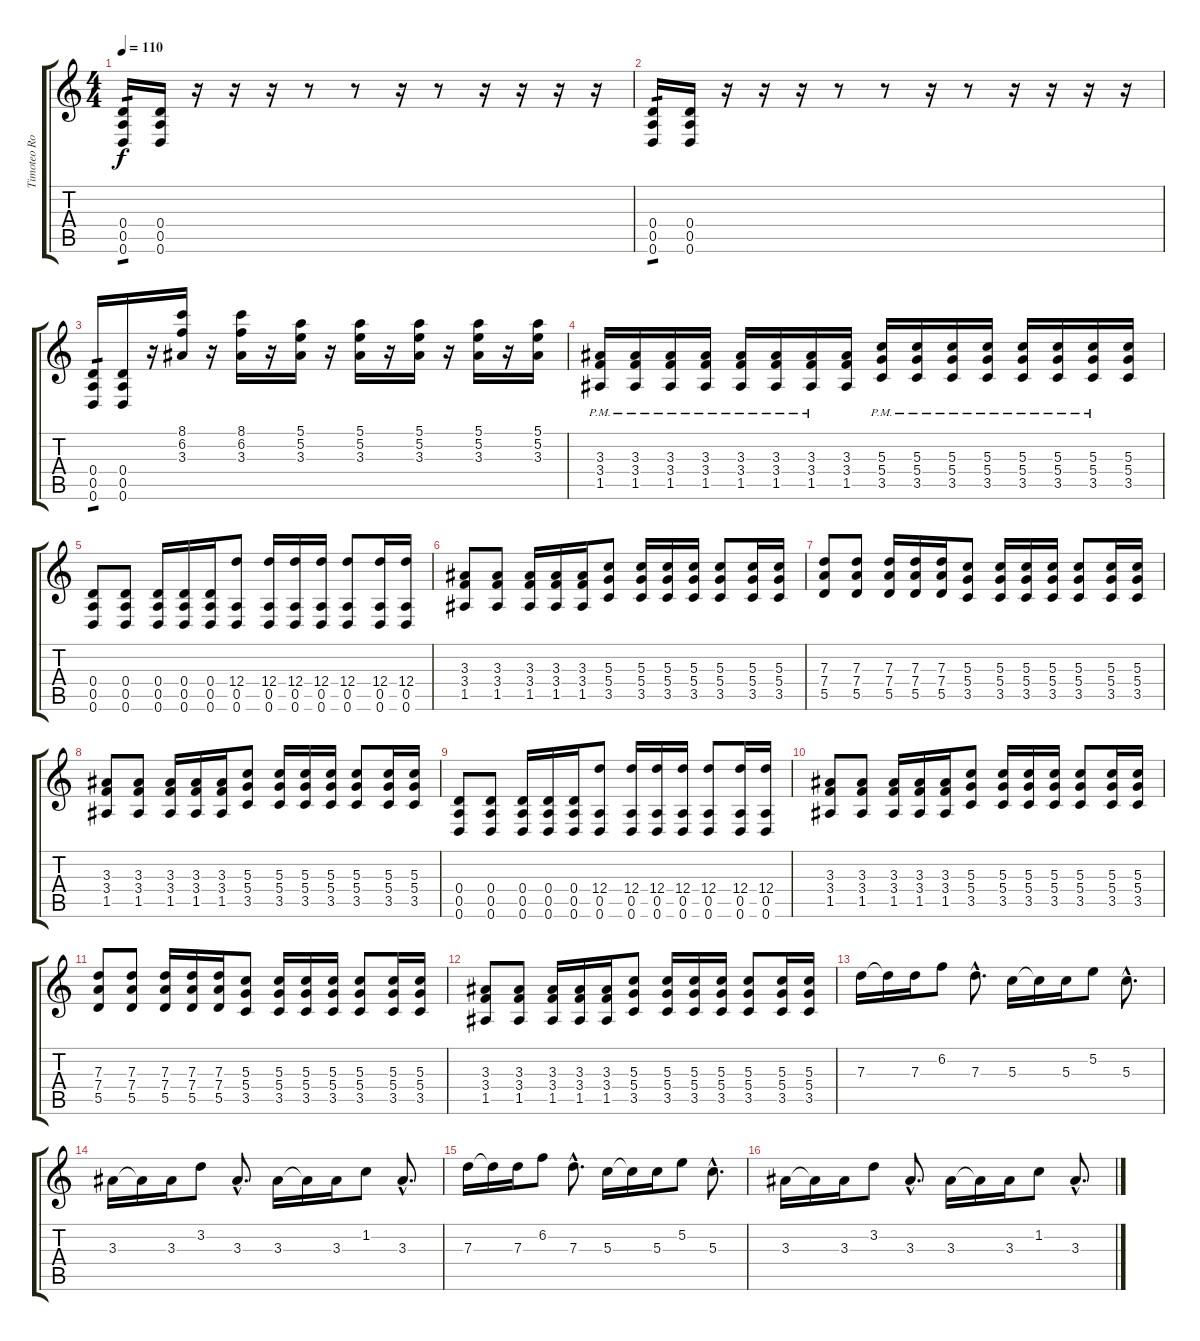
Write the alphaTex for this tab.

\track ("Timoteo Rosales-Guitar" "Timoteo Ro") {instrument overdrivenguitar}
\staff {score tabs}
\tuning (E4 B3 G3 D3 A2 D2) {hide}
\ts (4 4)
\tempo 110
\clef g2
\ks c
(0.4 0.5 0.6).16{tp 1 dy f instrument overdrivenguitar} (0.4 0.5 0.6).16 r.16 r.16 r.16 r.8 r.8 r.16 r.8 r.16 r.16 r.16 r.16 |
(0.4 0.5 0.6).16{tp 1} (0.4 0.5 0.6).16 r.16 r.16 r.16 r.8 r.8 r.16 r.8 r.16 r.16 r.16 r.16 |
(0.4 0.5 0.6).16{tp 1} (0.4 0.5 0.6).16 r.16 (8.1 6.2 3.3).16 r.16 (8.1 6.2 3.3).16 r.16 (5.1 5.2 3.3).16 r.16 (5.1 5.2 3.3).16 r.16 (5.1 5.2 3.3).16 r.16 (5.1 5.2 3.3).16 r.16 (5.1 5.2 3.3).16 |
(3.3{pm} 3.4{pm} 1.5{pm}).16{instrument overdrivenguitar} (3.3{pm} 3.4{pm} 1.5{pm}).16 (3.3{pm} 3.4{pm} 1.5{pm}).16 (3.3{pm} 3.4{pm} 1.5{pm}).16 (3.3{pm} 3.4{pm} 1.5{pm}).16 (3.3{pm} 3.4{pm} 1.5{pm}).16 (3.3{pm} 3.4{pm} 1.5{pm}).16 (3.3 3.4 1.5).16 (5.3{pm} 5.4{pm} 3.5{pm}).16 (5.3{pm} 5.4{pm} 3.5{pm}).16 (5.3{pm} 5.4{pm} 3.5{pm}).16 (5.3{pm} 5.4{pm} 3.5{pm}).16 (5.3{pm} 5.4{pm} 3.5{pm}).16 (5.3{pm} 5.4{pm} 3.5{pm}).16 (5.3{pm} 5.4{pm} 3.5{pm}).16 (5.3 5.4 3.5).16 |
(0.4 0.5 0.6).8 (0.4 0.5 0.6).8 (0.4 0.5 0.6).16 (0.4 0.5 0.6).16 (0.4 0.5 0.6).16 (12.4 0.5 0.6).8 (12.4 0.5 0.6).16 (12.4 0.5 0.6).16 (12.4 0.5 0.6).16 (12.4 0.5 0.6).8 (12.4 0.5 0.6).16 (12.4 0.5 0.6).16 |
(3.3 3.4 1.5).8 (3.3 3.4 1.5).8 (3.3 3.4 1.5).16 (3.3 3.4 1.5).16 (3.3 3.4 1.5).16 (5.3 5.4 3.5).8 (5.3 5.4 3.5).16 (5.3 5.4 3.5).16 (5.3 5.4 3.5).16 (5.3 5.4 3.5).8 (5.3 5.4 3.5).16 (5.3 5.4 3.5).16 |
(7.3 7.4 5.5).8 (7.3 7.4 5.5).8 (7.3 7.4 5.5).16 (7.3 7.4 5.5).16 (7.3 7.4 5.5).16 (5.3 5.4 3.5).8 (5.3 5.4 3.5).16 (5.3 5.4 3.5).16 (5.3 5.4 3.5).16 (5.3 5.4 3.5).8 (5.3 5.4 3.5).16 (5.3 5.4 3.5).16 |
(3.3 3.4 1.5).8 (3.3 3.4 1.5).8 (3.3 3.4 1.5).16 (3.3 3.4 1.5).16 (3.3 3.4 1.5).16 (5.3 5.4 3.5).8 (5.3 5.4 3.5).16 (5.3 5.4 3.5).16 (5.3 5.4 3.5).16 (5.3 5.4 3.5).8 (5.3 5.4 3.5).16 (5.3 5.4 3.5).16 |
(0.4 0.5 0.6).8 (0.4 0.5 0.6).8 (0.4 0.5 0.6).16 (0.4 0.5 0.6).16 (0.4 0.5 0.6).16 (12.4 0.5 0.6).8 (12.4 0.5 0.6).16 (12.4 0.5 0.6).16 (12.4 0.5 0.6).16 (12.4 0.5 0.6).8 (12.4 0.5 0.6).16 (12.4 0.5 0.6).16 |
(3.3 3.4 1.5).8 (3.3 3.4 1.5).8 (3.3 3.4 1.5).16 (3.3 3.4 1.5).16 (3.3 3.4 1.5).16 (5.3 5.4 3.5).8 (5.3 5.4 3.5).16 (5.3 5.4 3.5).16 (5.3 5.4 3.5).16 (5.3 5.4 3.5).8 (5.3 5.4 3.5).16 (5.3 5.4 3.5).16 |
(7.3 7.4 5.5).8 (7.3 7.4 5.5).8 (7.3 7.4 5.5).16 (7.3 7.4 5.5).16 (7.3 7.4 5.5).16 (5.3 5.4 3.5).8 (5.3 5.4 3.5).16 (5.3 5.4 3.5).16 (5.3 5.4 3.5).16 (5.3 5.4 3.5).8 (5.3 5.4 3.5).16 (5.3 5.4 3.5).16 |
(3.3 3.4 1.5).8 (3.3 3.4 1.5).8 (3.3 3.4 1.5).16 (3.3 3.4 1.5).16 (3.3 3.4 1.5).16 (5.3 5.4 3.5).8 (5.3 5.4 3.5).16 (5.3 5.4 3.5).16 (5.3 5.4 3.5).16 (5.3 5.4 3.5).8 (5.3 5.4 3.5).16 (5.3 5.4 3.5).16 |
7.3.16{instrument electricguitarclean} 7.3{t}.16 7.3.16 6.2.8 7.3{hac}.8{d} 5.3.16 5.3{t}.16 5.3.16 5.2.8 5.3{hac}.8{d} |
3.3.16 3.3{t}.16 3.3.16 3.2.8 3.3{hac}.8{d} 3.3.16 3.3{t}.16 3.3.16 1.2.8 3.3{hac}.8{d} |
7.3.16 7.3{t}.16 7.3.16 6.2.8 7.3{hac}.8{d} 5.3.16 5.3{t}.16 5.3.16 5.2.8 5.3{hac}.8{d} |
3.3.16 3.3{t}.16 3.3.16 3.2.8 3.3{hac}.8{d} 3.3.16 3.3{t}.16 3.3.16 1.2.8 3.3{hac}.8{d}
